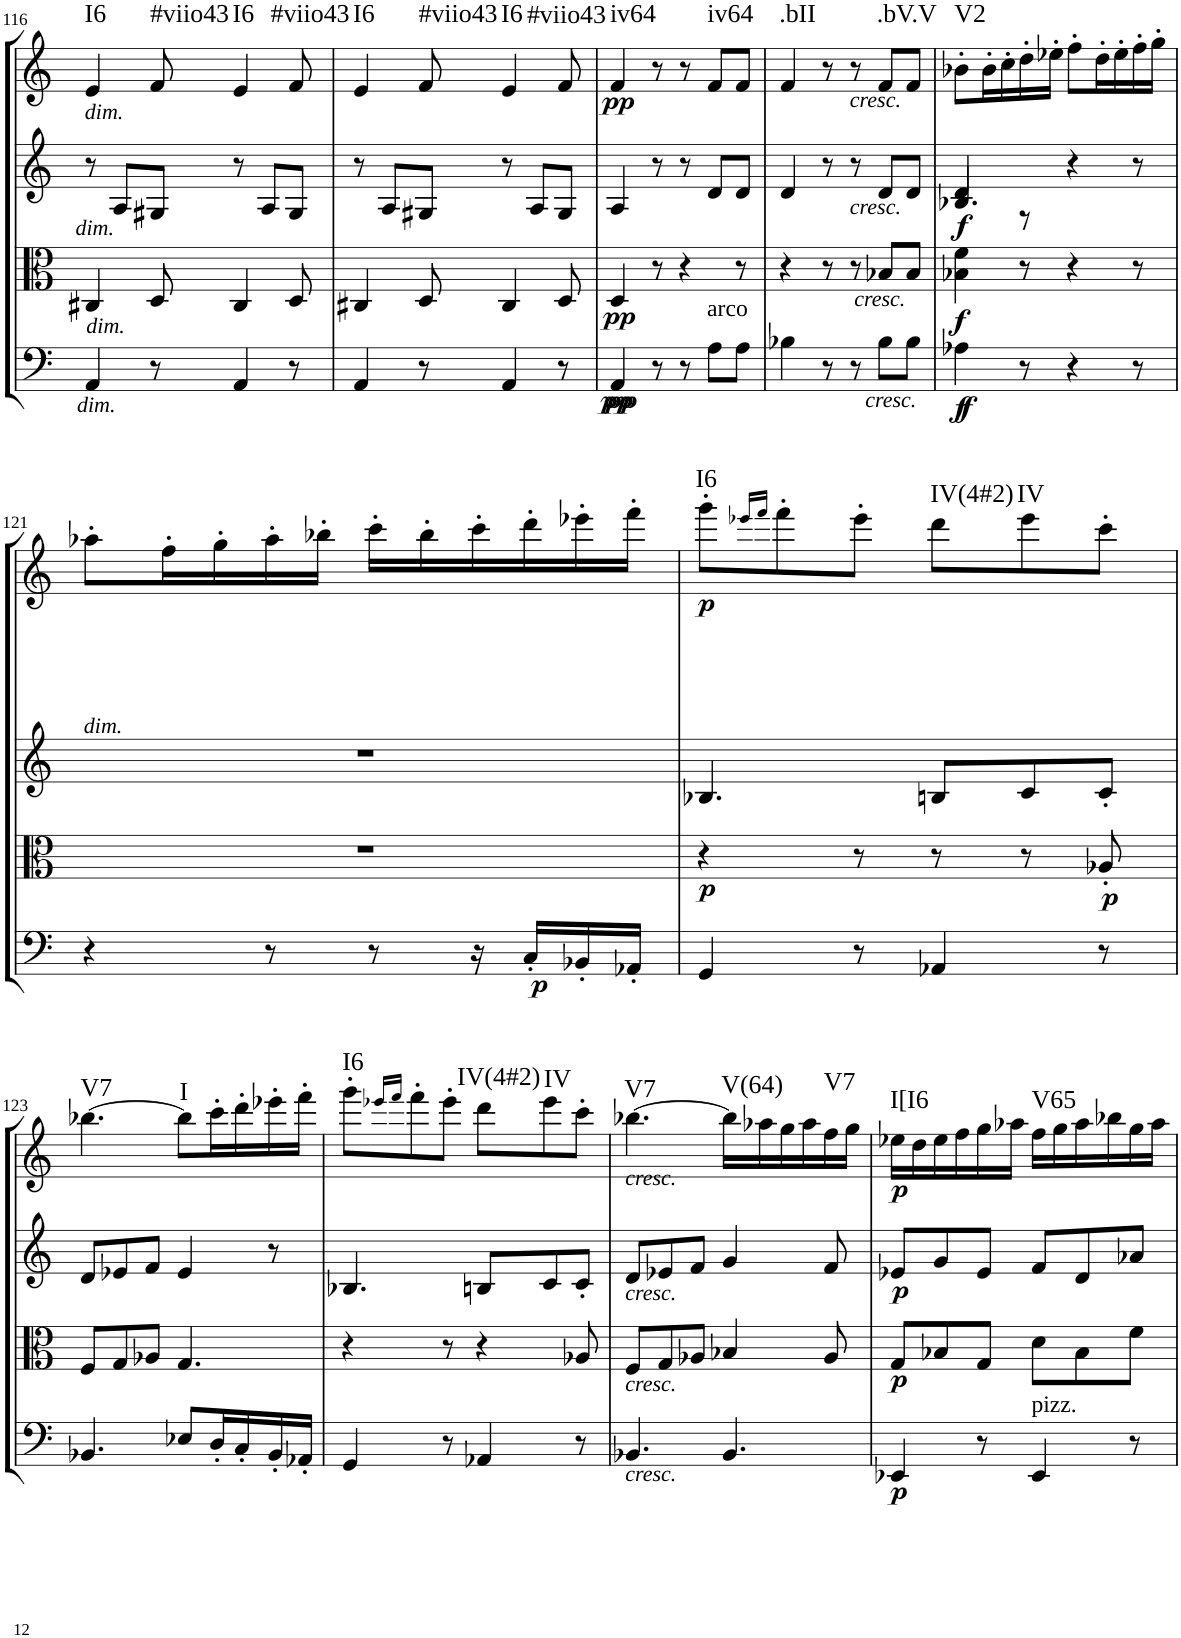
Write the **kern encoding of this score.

**kern	**dynam	**kern	**dynam	**kern	**dynam	**kern	**dynam	**harte
*part4	*part4	*part3	*part3	*part2	*part2	*part1	*part1	*part1
*staff4	*staff4	*staff3	*staff3	*staff2	*staff2	*staff1	*staff1	*
*I"Cello	*	*I"Viola	*	*I"2nd Violin	*	*I"1st Violin	*	*
*	*	*I'Vla	*	*I'Vln	*	*I'Vln	*	*
!!LO:PB:g=z
*clefF4	*	*clefC3	*	*clefG2	*	*clefG2	*	*
*k[]	*	*k[]	*	*k[]	*	*k[]	*	*
*M6/8	*	*M6/8	*	*M6/8	*	*M6/8	*	*
=116	=116	=116	=116	=116	=116	=116	=116	=116
!	!	!	!	!	!	!LO:TX:b:i:t=dim.	!	!
!	!	!	!	!LO:TX:b:i:t=dim.	!	!	!	!
!	!	!LO:TX:b:i:t=dim.	!	!	!	!	!	!
!LO:TX:b:i:t=dim.	!	!	!	!	!	!	!	!LO:H:kt=I6
4AA/	.	4C#X/	.	8r	.	4e/	.	N
.	.	.	.	8A/L	.	.	.	.
!	!	!	!	!	!	!	!	!LO:H:kt=#viio43
8r	.	8D/	.	8G#X/J	.	8f/	.	N
!	!	!	!	!	!	!	!	!LO:H:kt=I6
4AA/	.	4C#/	.	8r	.	4e/	.	N
.	.	.	.	8A/L	.	.	.	.
!	!	!	!	!	!	!	!	!LO:H:kt=#viio43
8r	.	8D/	.	8G#/J	.	8f/	.	N
=117	=117	=117	=117	=117	=117	=117	=117	=117
!	!	!	!	!	!	!	!	!LO:H:kt=I6
4AA/	.	4C#X/	.	8r	.	4e/	.	N
.	.	.	.	8A/L	.	.	.	.
!	!	!	!	!	!	!	!	!LO:H:kt=#viio43
8r	.	8D/	.	8G#X/J	.	8f/	.	N
!	!	!	!	!	!	!	!	!LO:H:kt=I6
4AA/	.	4C#/	.	8r	.	4e/	.	N
.	.	.	.	8A/L	.	.	.	.
!	!	!	!	!	!	!	!	!LO:H:kt=#viio43
8r	.	8D/	.	8G#/J	.	8f/	.	N
=118	=118	=118	=118	=118	=118	=118	=118	=118
!	!LO:DY:b	!	!	!	!	!	!	!
!	!LO:DY:n=1:b	!	!LO:DY:b	!	!	!	!LO:DY:b	!LO:H:kt=iv64
4AA/	pp pp	4D/	pp	4A/	.	4f/	pp	N
8r	.	8r	.	8r	.	8r	.	.
8r	.	4r	.	8r	.	8r	.	.
!LO:TX:a:t=arco	!	!	!	!	!	!	!	!LO:H:kt=iv64
8A\L	.	.	.	8d/L	.	8f/L	.	N
8A\J	.	8r	.	8d/J	.	8f/J	.	.
=119	=119	=119	=119	=119	=119	=119	=119	=119
!	!	!	!	!	!	!	!	!LO:H:kt=.bII
4B-X\	.	4r	.	4d/	.	4f/	.	N
8r	.	8r	.	8r	.	8r	.	.
!	!	!	!	!	!	!LO:TX:b:i:t=cresc.	!	!
!	!	!	!	!LO:TX:b:i:t=cresc.	!	!	!	!
8r	.	8r	.	8r	.	8r	.	.
!	!	!LO:TX:b:i:t=cresc.	!	!	!	!	!	!
!LO:TX:b:i:t=cresc.	!	!	!	!	!	!	!	!LO:H:kt=.bV.V
8B-\L	.	8B-X/L	.	8d/L	.	8f/L	.	N
8B-\J	.	8B-/J	.	8d/J	.	8f/J	.	.
=120	=120	=120	=120	=120	=120	=120	=120	=120
*	*	*	*	*^	*	*	*	*
!	!LO:DY:b	!	!	!	!	!	!	!	!
!	!LO:DY:n=1:b	!	!LO:DY:b	!	!	!LO:DY:b	!	!	!LO:H:kt=V2
4A-X\	f f	4B-X\ 4f\	f	4.B-X/	4d/	f	8b-X'\L	.	N
.	.	.	.	.	.	.	16b-'\L	.	.
.	.	.	.	.	.	.	16cc'\	.	.
8r	.	8r	.	.	8r	.	16dd'\	.	.
.	.	.	.	.	.	.	16ee-X'\JJ	.	.
4r	.	4r	.	4r	4.ryy	.	8ff'\L	.	.
.	.	.	.	.	.	.	16dd'\L	.	.
.	.	.	.	.	.	.	16ee-'\	.	.
8r	.	8r	.	8r	.	.	16ff'\	.	.
.	.	.	.	.	.	.	16gg'\JJ	.	.
*	*	*	*	*v	*v	*	*	*	*
!!LO:LB:g=z
=121	=121	=121	=121	=121	=121	=121	=121	=121
!	!	!	!	!	!	!LO:TX:b:i:t=dim.	!	!
4r	.	2.r	.	2.r	.	8aa-X'\L	.	.
.	.	.	.	.	.	16ff'\L	.	.
.	.	.	.	.	.	16gg'\	.	.
8r	.	.	.	.	.	16aa-'\	.	.
.	.	.	.	.	.	16bb-X'\JJ	.	.
8r	.	.	.	.	.	16ccc'\LL	.	.
.	.	.	.	.	.	16bb-'\	.	.
16r	.	.	.	.	.	16ccc'\	.	.
!	!LO:DY:b	!	!	!	!	!	!	!
16C'/LL	p	.	.	.	.	16ddd'\	.	.
16BB-X'/	.	.	.	.	.	16eee-X'\	.	.
16AA-X'/JJ	.	.	.	.	.	16fff'\JJ	.	.
=122	=122	=122	=122	=122	=122	=122	=122	=122
!	!	!	!LO:DY:b	!	!	!	!LO:DY:b	!LO:H:kt=I6
4GG/	.	4r	p	4.B-X/	.	8ggg'\L	p	N
.	.	.	.	.	.	16qeee-X/LL	.	.
.	.	.	.	.	.	16qfff/JJ	.	.
.	.	.	.	.	.	8fff'\	.	.
8r	.	8r	.	.	.	8eee-'\J	.	.
!	!	!	!	!	!	!	!	!LO:H:kt=IV(4#2)
4AA-X/	.	8r	.	8Bn/L	.	8ddd\L	.	N
!	!	!	!	!	!	!	!	!LO:H:kt=IV
.	.	8r	.	8c/	.	8eee-\	.	N
!	!	!	!LO:DY:b	!	!	!	!	!
8r	.	8A-X'/	p	8c'/J	.	8ccc'\J	.	.
!!LO:LB:g=z
=123	=123	=123	=123	=123	=123	=123	=123	=123
!	!	!	!	!	!	!	!	!LO:H:kt=V7
4.BB-X/	.	8F/L	.	8d/L	.	[4.bb-X\	.	N
.	.	8G/	.	8e-X/	.	.	.	.
.	.	8A-X/J	.	8f/J	.	.	.	.
!	!	!	!	!	!	!	!	!LO:H:kt=I
8E-X/L	.	4.G/	.	4e-/	.	8bb-\L]	.	N
16D'/L	.	.	.	.	.	16ccc'\L	.	.
16C'/	.	.	.	.	.	16ddd'\	.	.
16BB-'/	.	.	.	8r	.	16eee-X'\	.	.
16AA-X'/JJ	.	.	.	.	.	16fff'\JJ	.	.
=124	=124	=124	=124	=124	=124	=124	=124	=124
!	!	!	!	!	!	!	!	!LO:H:kt=I6
4GG/	.	4r	.	4.B-X/	.	8ggg'\L	.	N
.	.	.	.	.	.	16qeee-X/LL	.	.
.	.	.	.	.	.	16qfff/JJ	.	.
.	.	.	.	.	.	8fff'\	.	.
8r	.	8r	.	.	.	8eee-'\J	.	.
!	!	!	!	!	!	!	!	!LO:H:kt=IV(4#2)
4AA-X/	.	4r	.	8Bn/L	.	8ddd\L	.	N
!	!	!	!	!	!	!	!	!LO:H:kt=IV
.	.	.	.	8c/	.	8eee-\	.	N
8r	.	8A-X/	.	8c'/J	.	8ccc'\J	.	.
=125	=125	=125	=125	=125	=125	=125	=125	=125
!	!	!	!	!	!	!LO:TX:a:i:t=cresc.	!	!
!	!	!	!	!LO:TX:b:i:t=cresc.	!	!	!	!
!	!	!LO:TX:b:i:t=cresc.	!	!	!	!	!	!
!LO:TX:b:i:t=cresc.	!	!	!	!	!	!	!	!LO:H:kt=V7
4.BB-X/	.	8F/L	.	8d/L	.	[4.bb-X\	.	N
.	.	8G/	.	8e-X/	.	.	.	.
.	.	8A-X/J	.	8f/J	.	.	.	.
!	!	!	!	!	!	!	!	!LO:H:kt=V(64)
4.BB-/	.	4B-X/	.	4g/	.	16bb-\LL]	.	N
.	.	.	.	.	.	16aa-X\	.	.
.	.	.	.	.	.	16gg\	.	.
.	.	.	.	.	.	16aa-\	.	.
!	!	!	!	!	!	!	!	!LO:H:kt=V7
.	.	8A-/	.	8f/	.	16ff\	.	N
.	.	.	.	.	.	16gg\JJ	.	.
=126	=126	=126	=126	=126	=126	=126	=126	=126
!	!LO:DY:b	!	!LO:DY:b	!	!LO:DY:b	!	!LO:DY:b	!LO:H:kt=I[I6
4EE-X/	p	8G/L	p	8e-X/L	p	16ee-X\LL	p	N
.	.	.	.	.	.	16dd\	.	.
.	.	8B-X/	.	8g/	.	16ee-\	.	.
.	.	.	.	.	.	16ff\	.	.
8r	.	8G/J	.	8e-/J	.	16gg\	.	.
.	.	.	.	.	.	16aa-X\JJ	.	.
!LO:TX:a:t=pizz.	!	!	!	!	!	!	!	!LO:H:kt=V65
4EE-/	.	8d\L	.	8f/L	.	16ff\LL	.	N
.	.	.	.	.	.	16gg\	.	.
.	.	8B-\	.	8d/	.	16aa-\	.	.
.	.	.	.	.	.	16bb-X\	.	.
8r	.	8f\J	.	8a-X/J	.	16gg\	.	.
.	.	.	.	.	.	16aa-\JJ	.	.
=	=	=	=	=	=	=	=	=
*-	*-	*-	*-	*-	*-	*-	*-	*-
